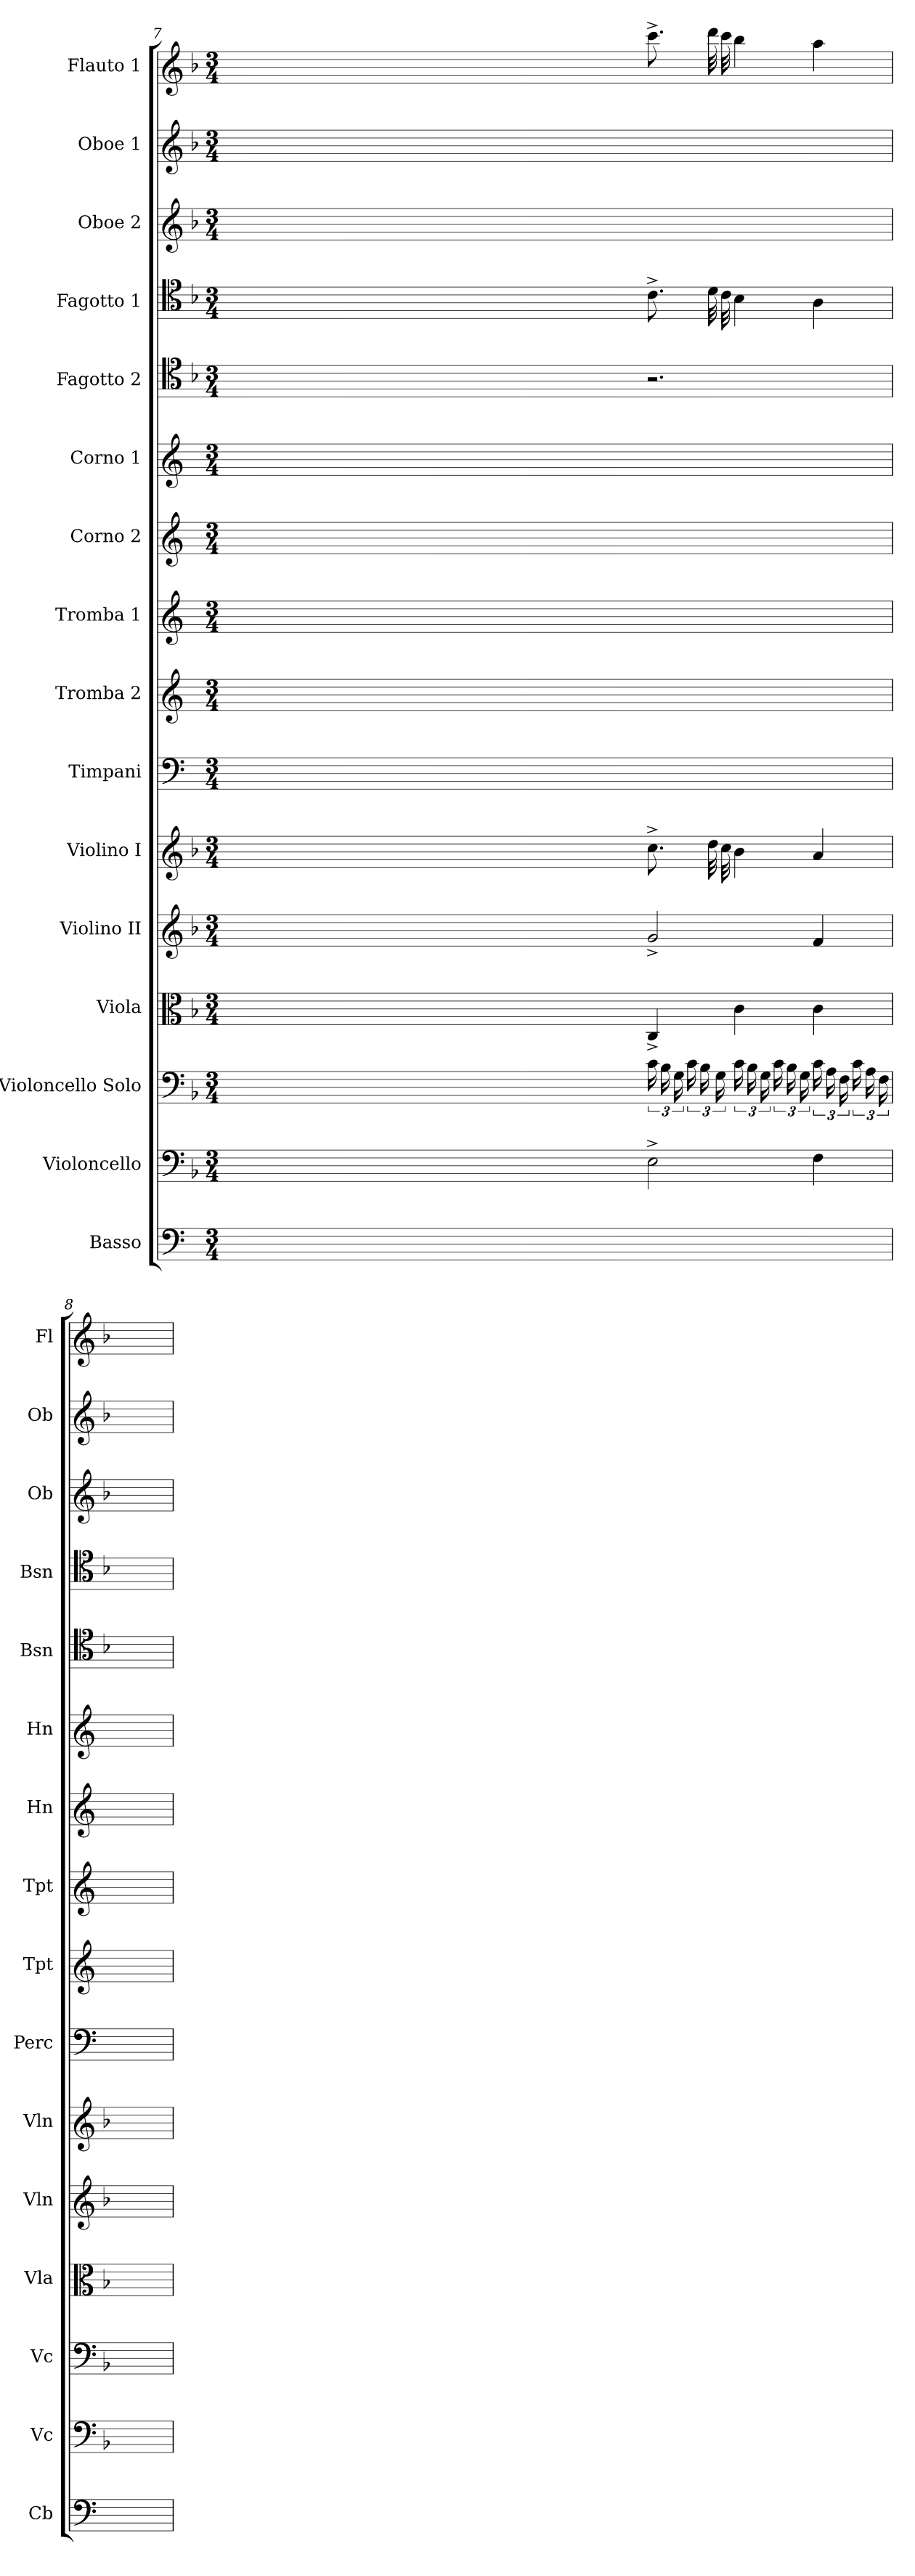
**kern	**kern	**kern	**kern	**kern	**kern	**kern	**kern	**kern	**kern	**kern	**kern	**kern	**kern	**kern	**kern
*part16	*part15	*part14	*part13	*part12	*part11	*part10	*part9	*part8	*part7	*part6	*part5	*part4	*part3	*part2	*part1
*staff16	*staff15	*staff14	*staff13	*staff12	*staff11	*staff10	*staff9	*staff8	*staff7	*staff6	*staff5	*staff4	*staff3	*staff2	*staff1
*I"Basso	*I"Violoncello	*I"Violoncello Solo	*I"Viola	*I"Violino II	*I"Violino I	*I"Timpani	*I"Tromba 2	*I"Tromba 1	*I"Corno 2	*I"Corno 1	*I"Fagotto 2	*I"Fagotto 1	*I"Oboe 2	*I"Oboe 1	*I"Flauto 1
*I'Cb	*I'Vc	*I'Vc	*I'Vla	*I'Vln	*I'Vln	*I'Perc	*I'Tpt	*I'Tpt	*I'Hn	*I'Hn	*I'Bsn	*I'Bsn	*I'Ob	*I'Ob	*I'Fl
*clefF4	*clefF4	*clefF4	*clefC3	*clefG2	*clefG2	*clefF4	*clefG2	*clefG2	*clefG2	*clefG2	*clefC4	*clefC4	*clefG2	*clefG2	*clefG2
*ITrd7c12	*	*	*	*	*	*	*ITrd1c2	*ITrd1c2	*ITrd4c7	*ITrd4c7	*	*	*	*	*
*	*k[b-]	*k[b-]	*k[b-]	*k[b-]	*k[b-]	*	*	*	*	*	*k[b-]	*k[b-]	*k[b-]	*k[b-]	*k[b-]
*M3/4	*M3/4	*M3/4	*M3/4	*M3/4	*M3/4	*M3/4	*M3/4	*M3/4	*M3/4	*M3/4	*M3/4	*M3/4	*M3/4	*M3/4	*M3/4
=7	=7	=7	=7	=7	=7	=7	=7	=7	=7	=7	=7	=7	=7	=7	=7
2.ryy	2.ryy	2.ryy	2.ryy	2.ryy	2.ryy	2.ryy	2.ryy	2.ryy	2.ryy	2.ryy	2.ryy	2.ryy	2.ryy	2.ryy	2.ryy
4ryy	4ryy	4ryy	4ryy	4ryy	4ryy	4ryy	4ryy	4ryy	4ryy	4ryy	4ryy	4ryy	4ryy	4ryy	4ryy
1ryy	1ryy	1ryy	1ryy	1ryy	1ryy	1ryy	1ryy	1ryy	1ryy	1ryy	1ryy	1ryy	1ryy	1ryy	1ryy
1ryy	1ryy	1ryy	1ryy	1ryy	1ryy	1ryy	1ryy	1ryy	1ryy	1ryy	1ryy	1ryy	1ryy	1ryy	1ryy
1ryy	1ryy	1ryy	1ryy	1ryy	1ryy	1ryy	1ryy	1ryy	1ryy	1ryy	1ryy	1ryy	1ryy	1ryy	1ryy
2.ryy	2.ryy	2.ryy	2.ryy	2.ryy	2.ryy	2.ryy	2.ryy	2.ryy	2.ryy	2.ryy	2.ryy	2.ryy	2.ryy	2.ryy	2.ryy
2.ryy	2E^	24c	4C^	2g^	8.cc^	2.ryy	2.ryy	2.ryy	2.ryy	2.ryy	2.r	8.c^	2.ryy	2.ryy	8.ccc^
.	.	24B-	.	.	.	.	.	.	.	.	.	.	.	.	.
.	.	24G	.	.	.	.	.	.	.	.	.	.	.	.	.
.	.	24c	.	.	.	.	.	.	.	.	.	.	.	.	.
.	.	24B-	.	.	.	.	.	.	.	.	.	.	.	.	.
.	.	.	.	.	32dd	.	.	.	.	.	.	32d	.	.	32ddd
.	.	24G	.	.	.	.	.	.	.	.	.	.	.	.	.
.	.	.	.	.	32cc	.	.	.	.	.	.	32c	.	.	32ccc
.	.	24c	4c	.	4b-	.	.	.	.	.	.	4B-	.	.	4bb-
.	.	24B-	.	.	.	.	.	.	.	.	.	.	.	.	.
.	.	24G	.	.	.	.	.	.	.	.	.	.	.	.	.
.	.	24c	.	.	.	.	.	.	.	.	.	.	.	.	.
.	.	24B-	.	.	.	.	.	.	.	.	.	.	.	.	.
.	.	24G	.	.	.	.	.	.	.	.	.	.	.	.	.
.	4F	24c	4c	4f	4a	.	.	.	.	.	.	4A	.	.	4aa
.	.	24A	.	.	.	.	.	.	.	.	.	.	.	.	.
.	.	24F	.	.	.	.	.	.	.	.	.	.	.	.	.
.	.	24c	.	.	.	.	.	.	.	.	.	.	.	.	.
.	.	24A	.	.	.	.	.	.	.	.	.	.	.	.	.
.	.	24F	.	.	.	.	.	.	.	.	.	.	.	.	.
=8	=8	=8	=8	=8	=8	=8	=8	=8	=8	=8	=8	=8	=8	=8	=8
4ryy	4ryy	4ryy	4ryy	4ryy	4ryy	4ryy	4ryy	4ryy	4ryy	4ryy	4ryy	4ryy	4ryy	4ryy	4ryy
=	=	=	=	=	=	=	=	=	=	=	=	=	=	=	=
*-	*-	*-	*-	*-	*-	*-	*-	*-	*-	*-	*-	*-	*-	*-	*-
